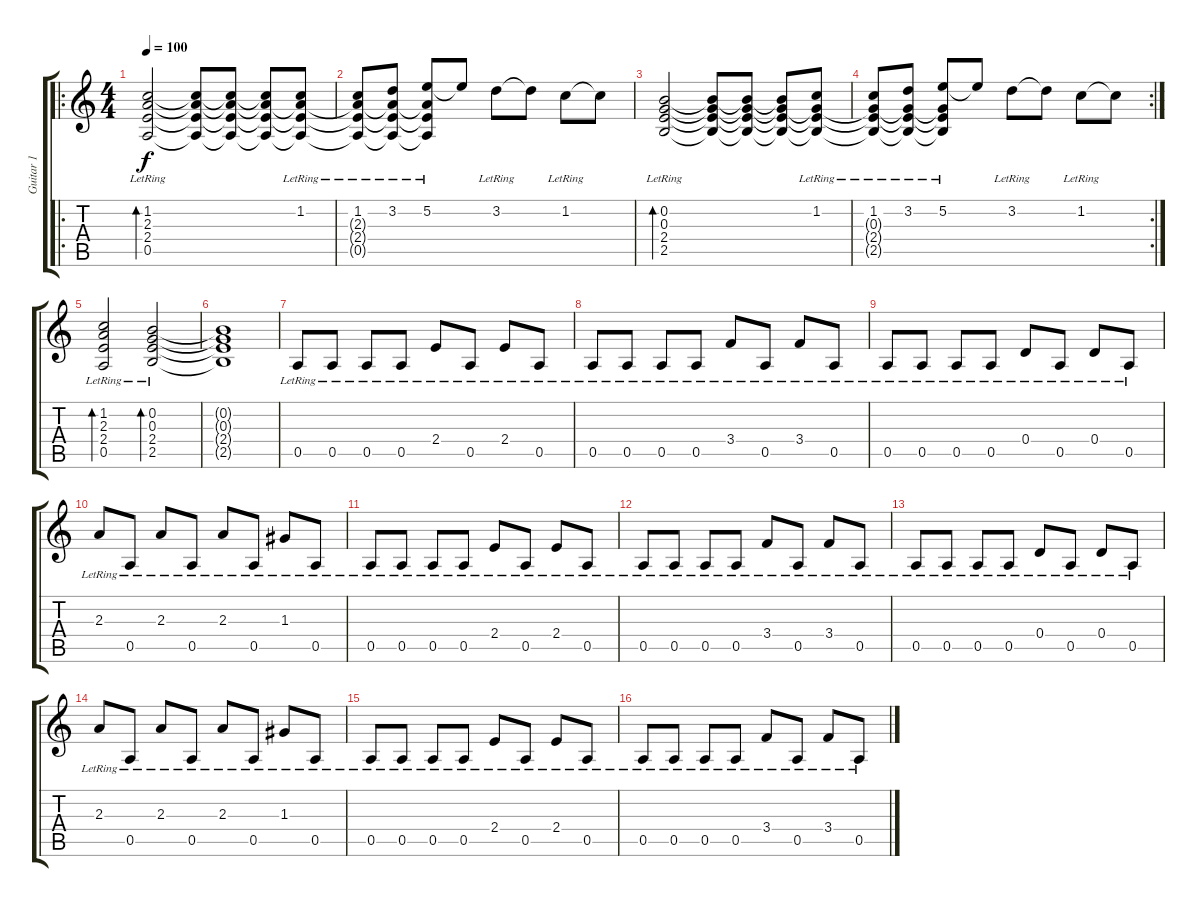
\track ("Guitar 1" "Guitar 1") {instrument electricguitarjazz}
\staff {score tabs}
\tuning (E4 B3 G3 D3 A2 D2) {hide}
\ro
\ts (4 4)
\tempo 100
\clef g2
\ks c
(1.2{lr} 2.3{lr} 2.4{lr} 0.5{lr}).2{bd 60 dy f} (1.2{t} 2.3{t} 2.4{t} 0.5{t}).8 (1.2{t} 2.3{t} 2.4{t} 0.5{t}).8 (1.2{t} 2.3{t} 2.4{t} 0.5{t}).8 (1.2{lr} 2.3{t} 2.4{t} 0.5{t}).8 |
(1.2{lr} 2.3{t} 2.4{t} 0.5{t}).8 (3.2{lr} 2.3{t} 2.4{t} 0.5{t}).8 (5.2{lr} 2.3{t} 2.4{t} 0.5{t}).8 5.2{t}.8 3.2{lr}.8 3.2{t}.8 1.2{lr}.8 1.2{t}.8 |
(0.2{lr} 0.3{lr} 2.4{lr} 2.5{lr}).2{bd 60} (0.2{t} 0.3{t} 2.4{t} 2.5{t}).8 (0.2{t} 0.3{t} 2.4{t} 2.5{t}).8 (0.2{t} 0.3{t} 2.4{t} 2.5{t}).8 (1.2{lr} 0.3{t} 2.4{t} 2.5{t}).8 |
\rc 2
(1.2{lr} 0.3{t} 2.4{t} 2.5{t}).8 (3.2{lr} 0.3{t} 2.4{t} 2.5{t}).8 (5.2{lr} 0.3{t} 2.4{t} 2.5{t}).8 5.2{t}.8 3.2{lr}.8 3.2{t}.8 1.2{lr}.8 1.2{t}.8 |
(1.2{lr} 2.3{lr} 2.4{lr} 0.5{lr}).2{bd 60} (0.2{lr} 0.3{lr} 2.4{lr} 2.5{lr}).2{bd 60} |
(0.2{t} 0.3{t} 2.4{t} 2.5{t}).1 |
0.5{lr}.8 0.5{lr}.8 0.5{lr}.8 0.5{lr}.8 2.4{lr}.8 0.5{lr}.8 2.4{lr}.8 0.5{lr}.8 |
0.5{lr}.8 0.5{lr}.8 0.5{lr}.8 0.5{lr}.8 3.4{lr}.8 0.5{lr}.8 3.4{lr}.8 0.5{lr}.8 |
0.5{lr}.8 0.5{lr}.8 0.5{lr}.8 0.5{lr}.8 0.4{lr}.8 0.5{lr}.8 0.4{lr}.8 0.5{lr}.8 |
2.3{lr}.8 0.5{lr}.8 2.3{lr}.8 0.5{lr}.8 2.3{lr}.8 0.5{lr}.8 1.3{lr}.8 0.5{lr}.8 |
0.5{lr}.8 0.5{lr}.8 0.5{lr}.8 0.5{lr}.8 2.4{lr}.8 0.5{lr}.8 2.4{lr}.8 0.5{lr}.8 |
0.5{lr}.8 0.5{lr}.8 0.5{lr}.8 0.5{lr}.8 3.4{lr}.8 0.5{lr}.8 3.4{lr}.8 0.5{lr}.8 |
0.5{lr}.8 0.5{lr}.8 0.5{lr}.8 0.5{lr}.8 0.4{lr}.8 0.5{lr}.8 0.4{lr}.8 0.5{lr}.8 |
2.3{lr}.8 0.5{lr}.8 2.3{lr}.8 0.5{lr}.8 2.3{lr}.8 0.5{lr}.8 1.3{lr}.8 0.5{lr}.8 |
0.5{lr}.8 0.5{lr}.8 0.5{lr}.8 0.5{lr}.8 2.4{lr}.8 0.5{lr}.8 2.4{lr}.8 0.5{lr}.8 |
0.5{lr}.8 0.5{lr}.8 0.5{lr}.8 0.5{lr}.8 3.4{lr}.8 0.5{lr}.8 3.4{lr}.8 0.5{lr}.8
